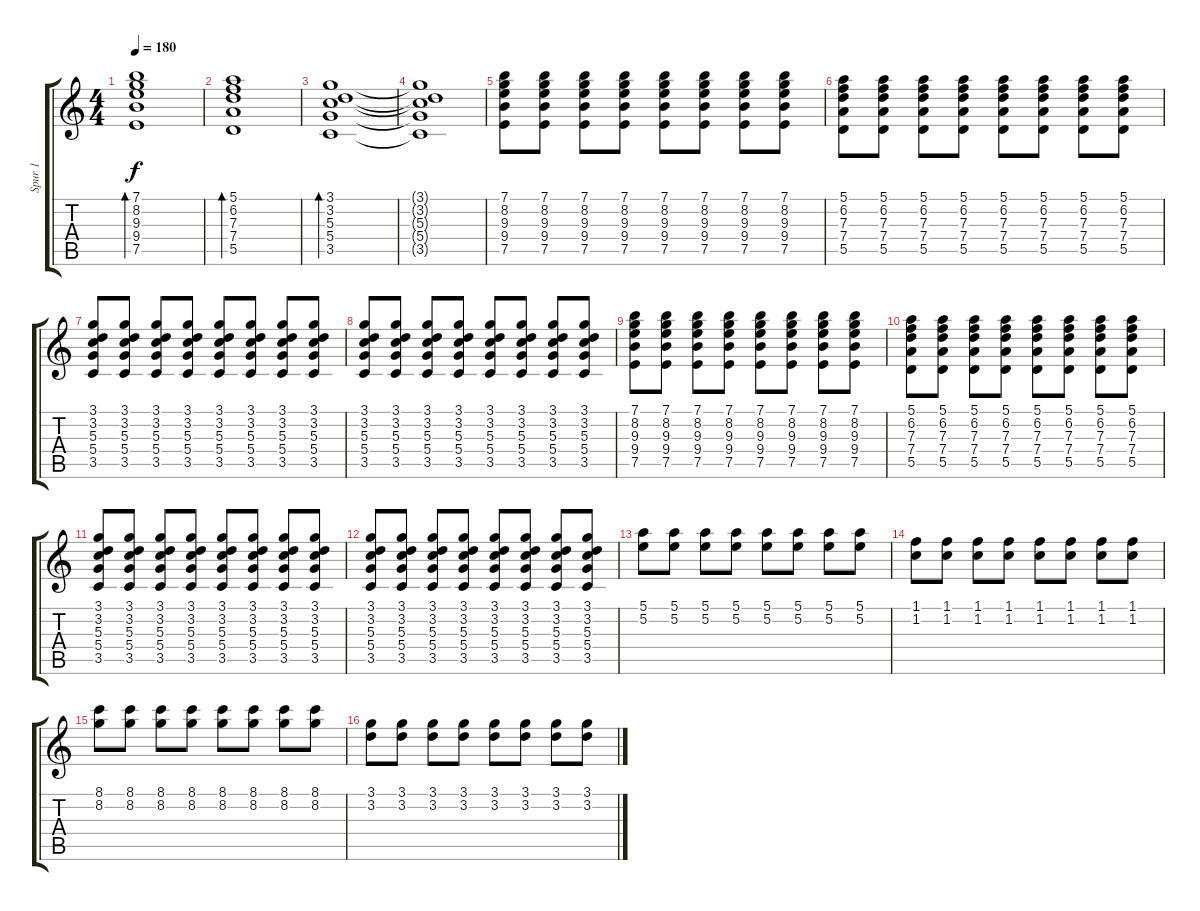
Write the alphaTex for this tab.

\track ("Spur 1" "Spur 1") {instrument electricguitarclean}
\staff {score tabs}
\tuning (E4 B3 G3 D3 A2 E2) {hide}
\ts (4 4)
\tempo 180
\clef g2
\ks c
(7.1 8.2 9.3 9.4 7.5).1{bd 480 dy f} |
(5.1 6.2 7.3 7.4 5.5).1{bd 480} |
(3.1 3.2 5.3 5.4 3.5).1{bd 480} |
(3.1{t} 3.2{t} 5.3{t} 5.4{t} 3.5{t}).1 |
(7.1 8.2 9.3 9.4 7.5).8 (7.1 8.2 9.3 9.4 7.5).8 (7.1 8.2 9.3 9.4 7.5).8 (7.1 8.2 9.3 9.4 7.5).8 (7.1 8.2 9.3 9.4 7.5).8 (7.1 8.2 9.3 9.4 7.5).8 (7.1 8.2 9.3 9.4 7.5).8 (7.1 8.2 9.3 9.4 7.5).8 |
(5.1 6.2 7.3 7.4 5.5).8 (5.1 6.2 7.3 7.4 5.5).8 (5.1 6.2 7.3 7.4 5.5).8 (5.1 6.2 7.3 7.4 5.5).8 (5.1 6.2 7.3 7.4 5.5).8 (5.1 6.2 7.3 7.4 5.5).8 (5.1 6.2 7.3 7.4 5.5).8 (5.1 6.2 7.3 7.4 5.5).8 |
(3.1 3.2 5.3 5.4 3.5).8 (3.1 3.2 5.3 5.4 3.5).8 (3.1 3.2 5.3 5.4 3.5).8 (3.1 3.2 5.3 5.4 3.5).8 (3.1 3.2 5.3 5.4 3.5).8 (3.1 3.2 5.3 5.4 3.5).8 (3.1 3.2 5.3 5.4 3.5).8 (3.1 3.2 5.3 5.4 3.5).8 |
(3.1 3.2 5.3 5.4 3.5).8 (3.1 3.2 5.3 5.4 3.5).8 (3.1 3.2 5.3 5.4 3.5).8 (3.1 3.2 5.3 5.4 3.5).8 (3.1 3.2 5.3 5.4 3.5).8 (3.1 3.2 5.3 5.4 3.5).8 (3.1 3.2 5.3 5.4 3.5).8 (3.1 3.2 5.3 5.4 3.5).8 |
(7.1 8.2 9.3 9.4 7.5).8 (7.1 8.2 9.3 9.4 7.5).8 (7.1 8.2 9.3 9.4 7.5).8 (7.1 8.2 9.3 9.4 7.5).8 (7.1 8.2 9.3 9.4 7.5).8 (7.1 8.2 9.3 9.4 7.5).8 (7.1 8.2 9.3 9.4 7.5).8 (7.1 8.2 9.3 9.4 7.5).8 |
(5.1 6.2 7.3 7.4 5.5).8 (5.1 6.2 7.3 7.4 5.5).8 (5.1 6.2 7.3 7.4 5.5).8 (5.1 6.2 7.3 7.4 5.5).8 (5.1 6.2 7.3 7.4 5.5).8 (5.1 6.2 7.3 7.4 5.5).8 (5.1 6.2 7.3 7.4 5.5).8 (5.1 6.2 7.3 7.4 5.5).8 |
(3.1 3.2 5.3 5.4 3.5).8 (3.1 3.2 5.3 5.4 3.5).8 (3.1 3.2 5.3 5.4 3.5).8 (3.1 3.2 5.3 5.4 3.5).8 (3.1 3.2 5.3 5.4 3.5).8 (3.1 3.2 5.3 5.4 3.5).8 (3.1 3.2 5.3 5.4 3.5).8 (3.1 3.2 5.3 5.4 3.5).8 |
(3.1 3.2 5.3 5.4 3.5).8 (3.1 3.2 5.3 5.4 3.5).8 (3.1 3.2 5.3 5.4 3.5).8 (3.1 3.2 5.3 5.4 3.5).8 (3.1 3.2 5.3 5.4 3.5).8 (3.1 3.2 5.3 5.4 3.5).8 (3.1 3.2 5.3 5.4 3.5).8 (3.1 3.2 5.3 5.4 3.5).8 |
(5.1 5.2).8 (5.1 5.2).8 (5.1 5.2).8 (5.1 5.2).8 (5.1 5.2).8 (5.1 5.2).8 (5.1 5.2).8 (5.1 5.2).8 |
(1.1 1.2).8 (1.1 1.2).8 (1.1 1.2).8 (1.1 1.2).8 (1.1 1.2).8 (1.1 1.2).8 (1.1 1.2).8 (1.1 1.2).8 |
(8.1 8.2).8 (8.1 8.2).8 (8.1 8.2).8 (8.1 8.2).8 (8.1 8.2).8 (8.1 8.2).8 (8.1 8.2).8 (8.1 8.2).8 |
(3.1 3.2).8 (3.1 3.2).8 (3.1 3.2).8 (3.1 3.2).8 (3.1 3.2).8 (3.1 3.2).8 (3.1 3.2).8 (3.1 3.2).8
